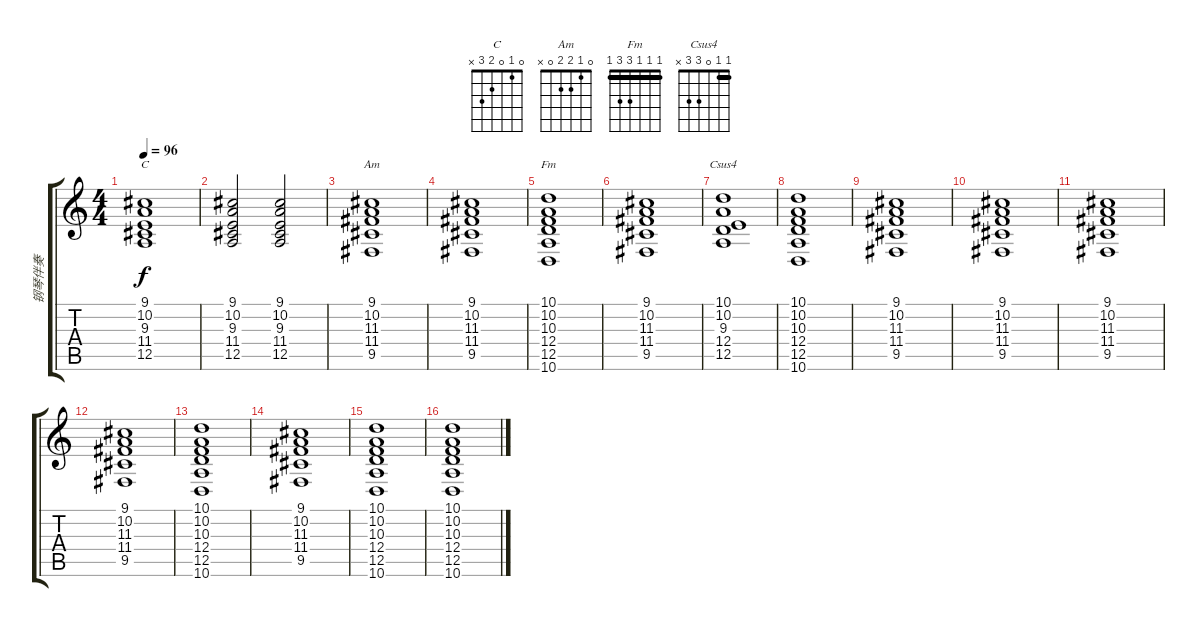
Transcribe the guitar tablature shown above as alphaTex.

\track ("钢琴伴奏" "钢琴伴奏") {instrument brightacousticpiano}
\staff {score tabs}
\tuning (E4 B3 G3 D3 A2 E2) {hide}
\chord ("C" 0 1 0 2 3 x)
\chord ("Am" 0 1 2 2 0 x)
\chord ("Fm" 1 1 1 3 3 1) {barre 1}
\chord ("Csus4" 1 1 0 3 3 x) {barre 1}
\ts (4 4)
\tempo 96
\clef g2
\ks c
(9.1 10.2 9.3 11.4 12.5).1{ch "C" dy f} |
(9.1 10.2 9.3 11.4 12.5).2 (9.1 10.2 9.3 11.4 12.5).2 |
(9.1 10.2 11.3 11.4 9.5).1{ch "Am"} |
(9.1 10.2 11.3 11.4 9.5).1 |
(10.1 10.2 10.3 12.4 12.5 10.6).1{ch "Fm"} |
(9.1 10.2 11.3 11.4 9.5).1 |
(10.1 10.2 9.3 12.4 12.5).1{ch "Csus4"} |
(10.1 10.2 10.3 12.4 12.5 10.6).1 |
(9.1 10.2 11.3 11.4 9.5).1 |
(9.1 10.2 11.3 11.4 9.5).1 |
(9.1 10.2 11.3 11.4 9.5).1 |
(9.1 10.2 11.3 11.4 9.5).1 |
(10.1 10.2 10.3 12.4 12.5 10.6).1 |
(9.1 10.2 11.3 11.4 9.5).1 |
(10.1 10.2 10.3 12.4 12.5 10.6).1 |
(10.1 10.2 10.3 12.4 12.5 10.6).1
